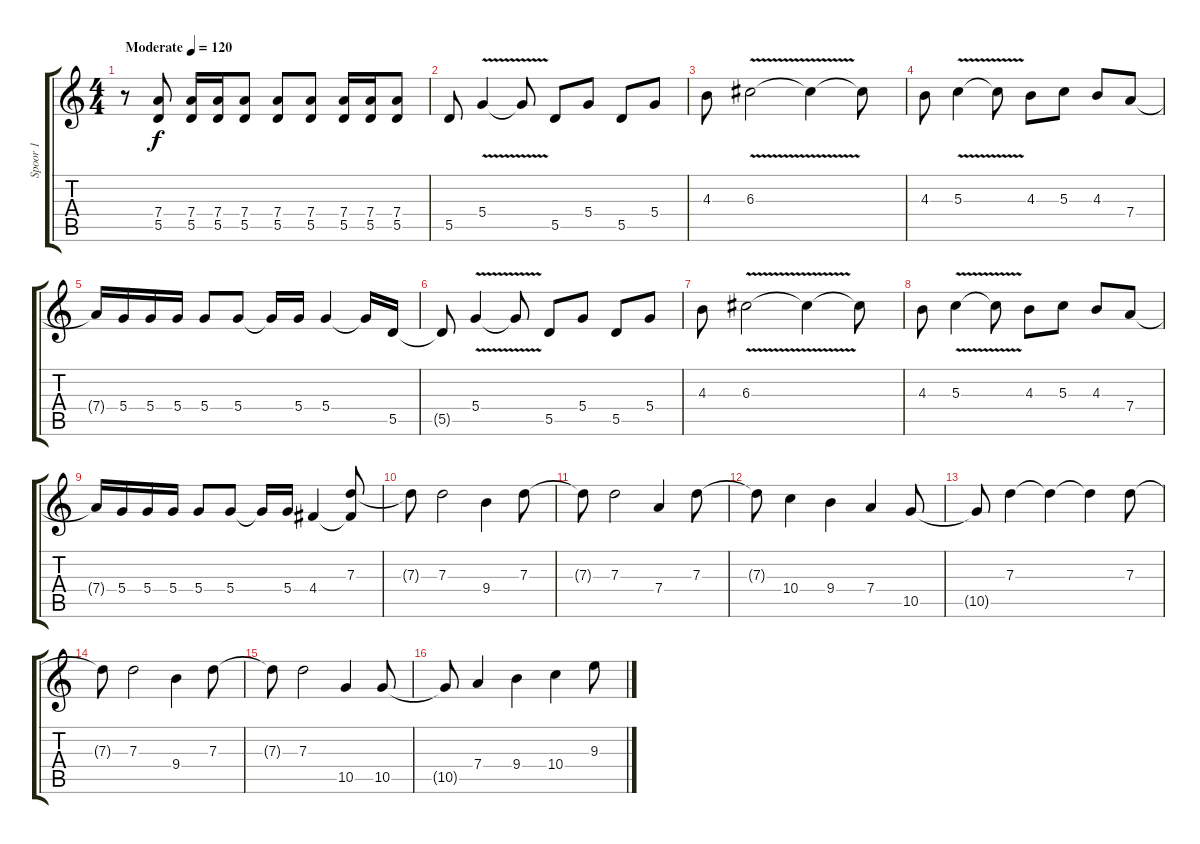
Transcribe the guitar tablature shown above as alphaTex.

\track ("Spoor 1" "Spoor 1") {instrument distortionguitar}
\staff {score tabs}
\tuning (E4 B3 G3 D3 A2 E2) {hide}
\ts (4 4)
\tempo (120 "Moderate")
\clef g2
\ks c
r.8{dy f instrument distortionguitar} (7.4 5.5).8 (7.4 5.5).16 (7.4 5.5).16 (7.4 5.5).8 (7.4 5.5).8 (7.4 5.5).8 (7.4 5.5).16 (7.4 5.5).16 (7.4 5.5).8 |
5.5.8 5.4{v}.4 5.4{t}.8 5.5.8 5.4.8 5.5.8 5.4.8 |
4.3.8 6.3{v}.2 6.3{t}.4 6.3{t}.8 |
4.3.8 5.3{v}.4 5.3{t}.8 4.3.8 5.3.8 4.3.8 7.4.8 |
7.4{t}.16 5.4.16 5.4.16 5.4.16 5.4.8 5.4.8 5.4{t}.16 5.4.16 5.4.4 5.4{t}.16 5.5.16 |
5.5{t}.8 5.4{v}.4 5.4{t}.8 5.5.8 5.4.8 5.5.8 5.4.8 |
4.3.8 6.3{v}.2 6.3{t}.4 6.3{t}.8 |
4.3.8 5.3{v}.4 5.3{t}.8 4.3.8 5.3.8 4.3.8 7.4.8 |
7.4{t}.16 5.4.16 5.4.16 5.4.16 5.4.8 5.4.8 5.4{t}.16 5.4.16 4.4.4 (7.3 4.4{t}).8 |
7.3{t}.8 7.3.2 9.4.4 7.3.8 |
7.3{t}.8 7.3.2 7.4.4 7.3.8 |
7.3{t}.8 10.4.4 9.4.4 7.4.4 10.5.8 |
10.5{t}.8 7.3.4 7.3{t}.4 7.3{t}.4 7.3.8 |
7.3{t}.8 7.3.2 9.4.4 7.3.8 |
7.3{t}.8 7.3.2 10.5.4 10.5.8 |
10.5{t}.8 7.4.4 9.4.4 10.4.4 9.3.8
